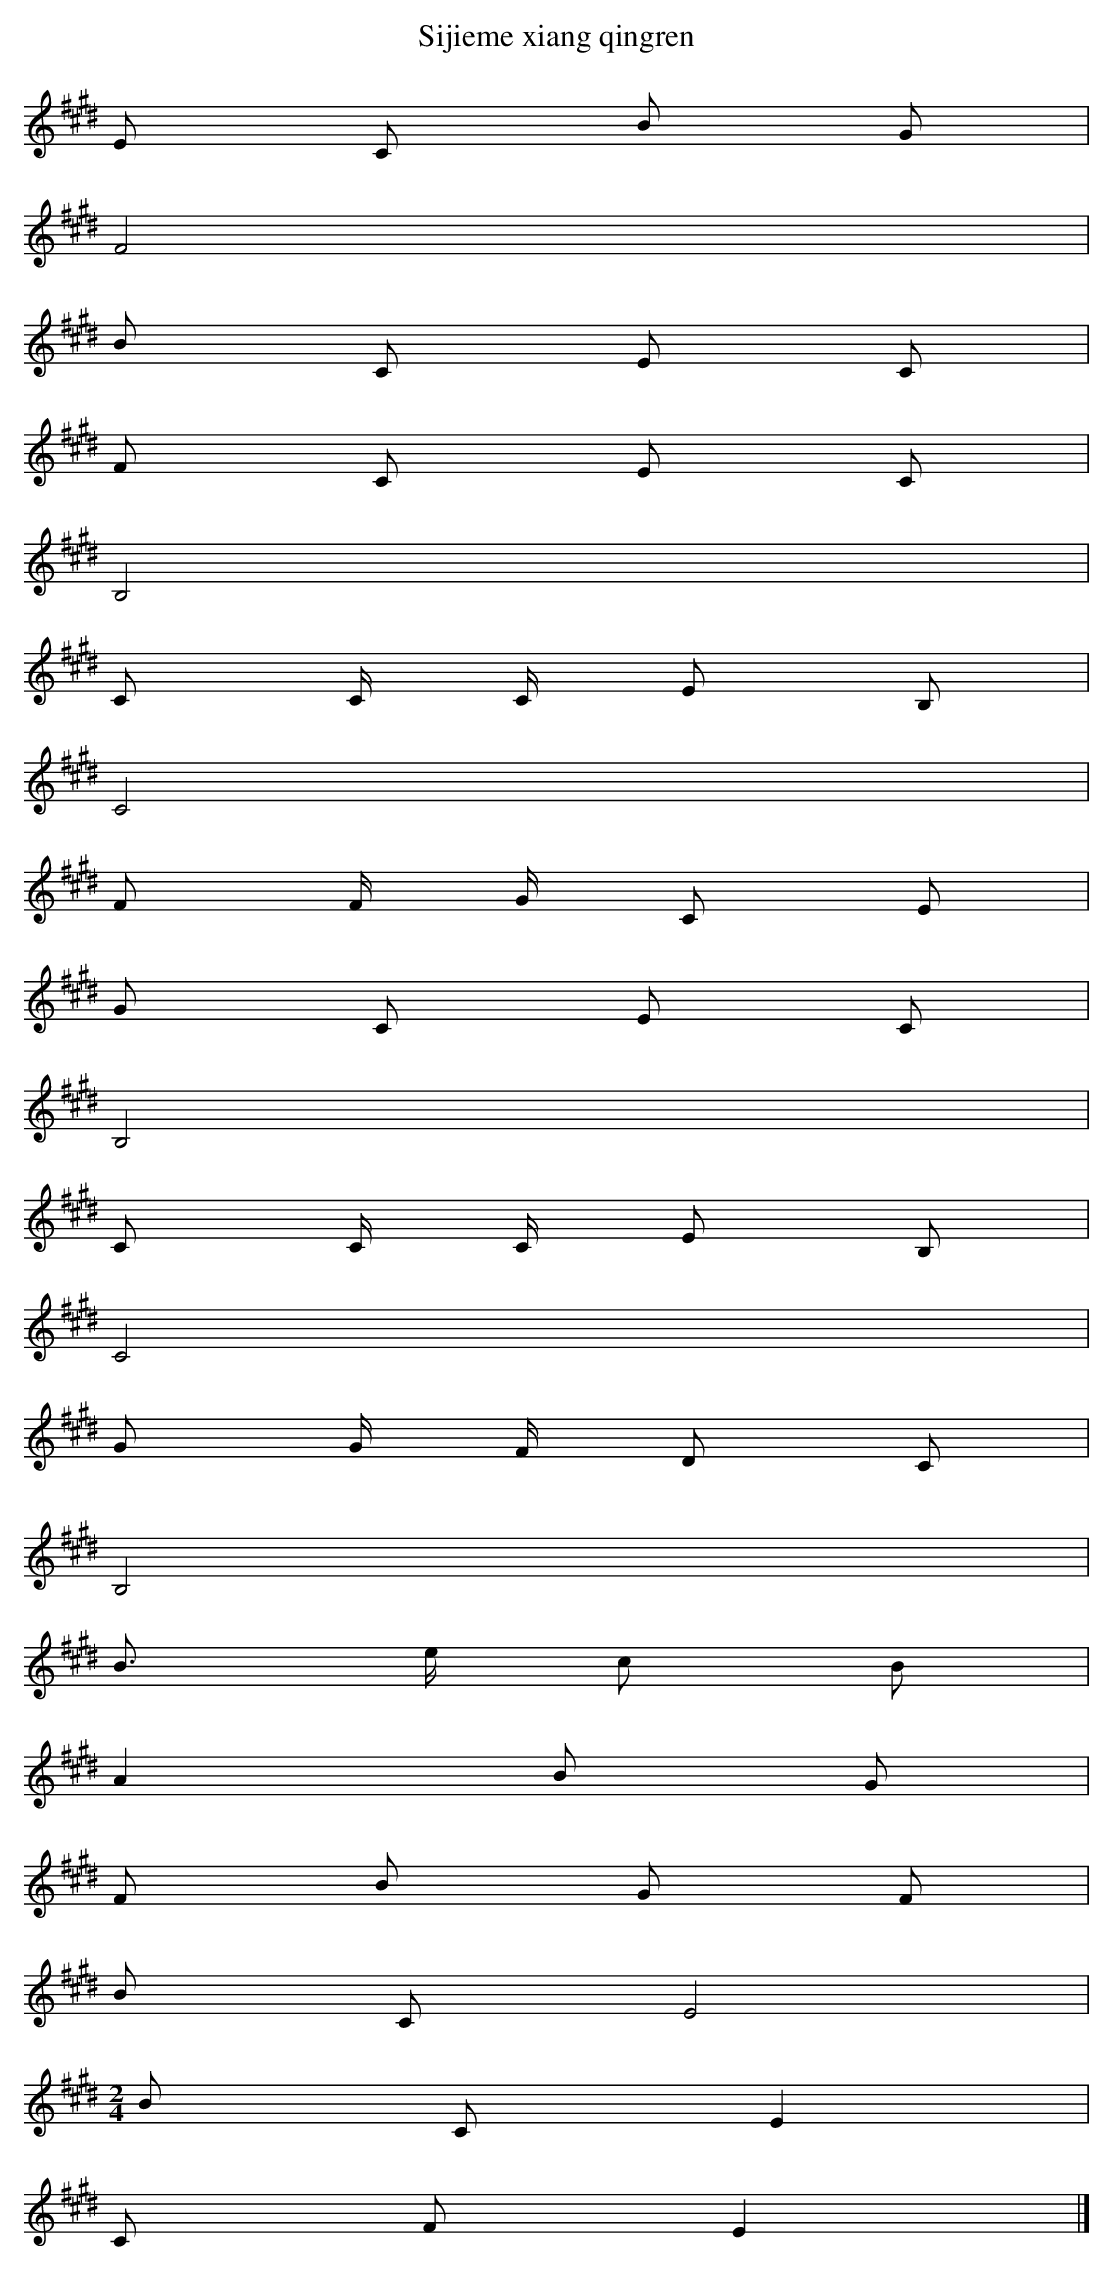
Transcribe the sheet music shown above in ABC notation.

X:1
T: Sijieme xiang qingren
L: 1/8
K: E
E C B G [I:setbarnb 1]|
F4 |
B C E C |
F C E C |
B,4 |
C C/ C/ E B, |
C4 |
F F/ G/ C E |
G C E C |
B,4 |
C C/ C/ E B, |
C4 |
G G/ F/ D C |
B,4 |
B> e c B |
A2B G |
F B G F |
B CE4 |
[M:2/4]B CE2 |
C FE2 |]
